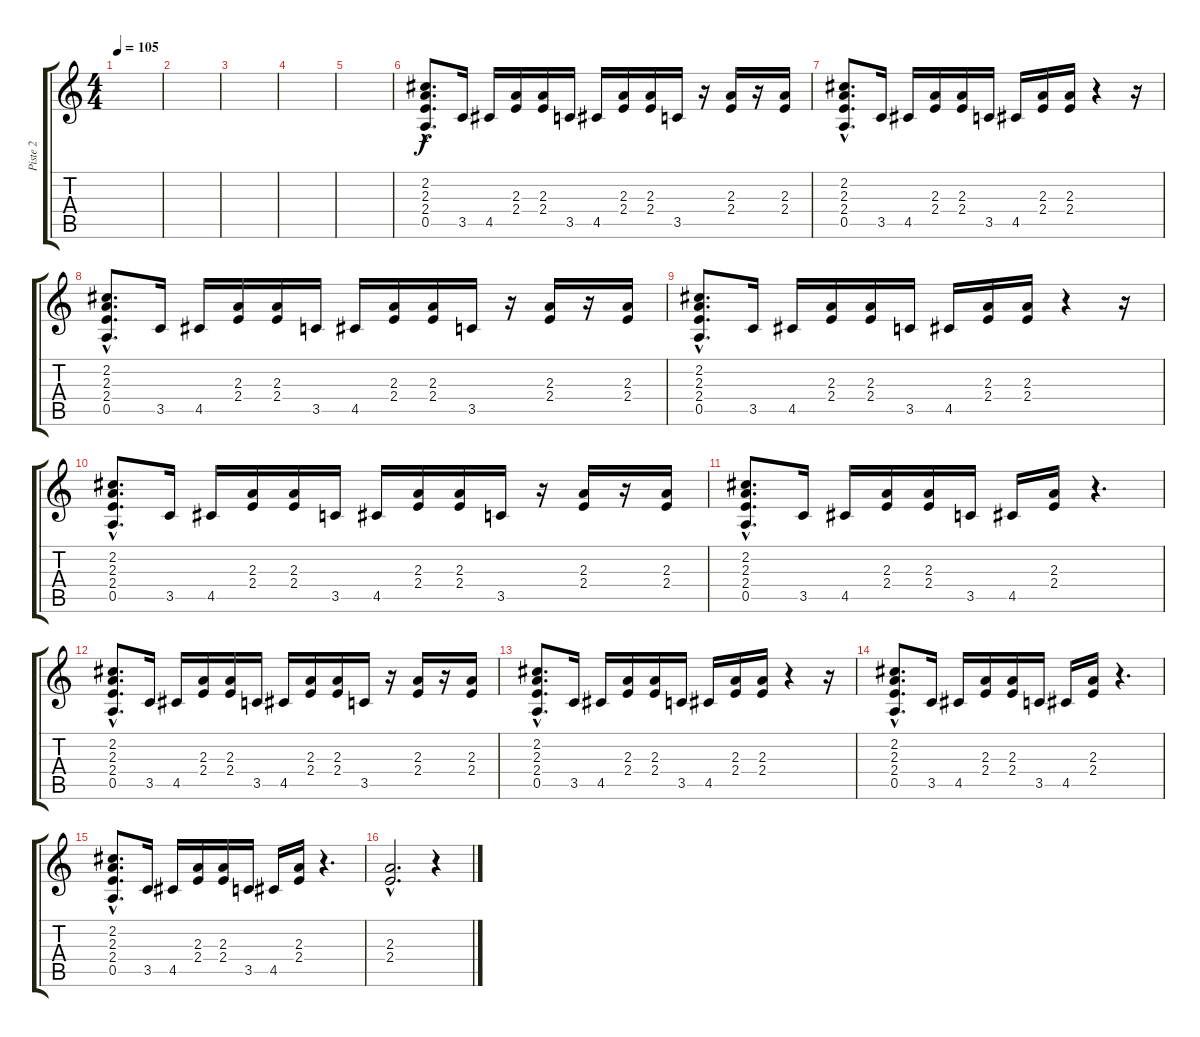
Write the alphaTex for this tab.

\track ("Piste 2" "Piste 2") {instrument distortionguitar}
\staff {score tabs}
\tuning (E4 B3 G3 D3 A2 E2) {hide}
\ts (4 4)
\tempo 105
\clef g2
\ks c
|
|
|
|
|
(2.2{hac} 2.3{hac} 2.4{hac} 0.5{hac}).8{d} 3.5.16 4.5.16 (2.3 2.4).16 (2.3 2.4).16 3.5.16 4.5.16 (2.3 2.4).16 (2.3 2.4).16 3.5.16 r.16 (2.3 2.4).16 r.16 (2.3 2.4).16 |
(2.2{hac} 2.3{hac} 2.4{hac} 0.5{hac}).8{d} 3.5.16 4.5.16 (2.3 2.4).16 (2.3 2.4).16 3.5.16 4.5.16 (2.3 2.4).16 (2.3 2.4).16 r.4 r.16 |
(2.2{hac} 2.3{hac} 2.4{hac} 0.5{hac}).8{d} 3.5.16 4.5.16 (2.3 2.4).16 (2.3 2.4).16 3.5.16 4.5.16 (2.3 2.4).16 (2.3 2.4).16 3.5.16 r.16 (2.3 2.4).16 r.16 (2.3 2.4).16 |
(2.2{hac} 2.3{hac} 2.4{hac} 0.5{hac}).8{d} 3.5.16 4.5.16 (2.3 2.4).16 (2.3 2.4).16 3.5.16 4.5.16 (2.3 2.4).16 (2.3 2.4).16 r.4 r.16 |
(2.2{hac} 2.3{hac} 2.4{hac} 0.5{hac}).8{d} 3.5.16 4.5.16 (2.3 2.4).16 (2.3 2.4).16 3.5.16 4.5.16 (2.3 2.4).16 (2.3 2.4).16 3.5.16 r.16 (2.3 2.4).16 r.16 (2.3 2.4).16 |
(2.2{hac} 2.3{hac} 2.4{hac} 0.5{hac}).8{d} 3.5.16 4.5.16 (2.3 2.4).16 (2.3 2.4).16 3.5.16 4.5.16 (2.3 2.4).16 r.4{d} |
(2.2{hac} 2.3{hac} 2.4{hac} 0.5{hac}).8{d} 3.5.16 4.5.16 (2.3 2.4).16 (2.3 2.4).16 3.5.16 4.5.16 (2.3 2.4).16 (2.3 2.4).16 3.5.16 r.16 (2.3 2.4).16 r.16 (2.3 2.4).16 |
(2.2{hac} 2.3{hac} 2.4{hac} 0.5{hac}).8{d} 3.5.16 4.5.16 (2.3 2.4).16 (2.3 2.4).16 3.5.16 4.5.16 (2.3 2.4).16 (2.3 2.4).16 r.4 r.16 |
(2.2{hac} 2.3{hac} 2.4{hac} 0.5{hac}).8{d} 3.5.16 4.5.16 (2.3 2.4).16 (2.3 2.4).16 3.5.16 4.5.16 (2.3 2.4).16 r.4{d} |
(2.2{hac} 2.3{hac} 2.4{hac} 0.5{hac}).8{d} 3.5.16 4.5.16 (2.3 2.4).16 (2.3 2.4).16 3.5.16 4.5.16 (2.3 2.4).16 r.4{d} |
(2.3{hac} 2.4{hac}).2{d} r.4
